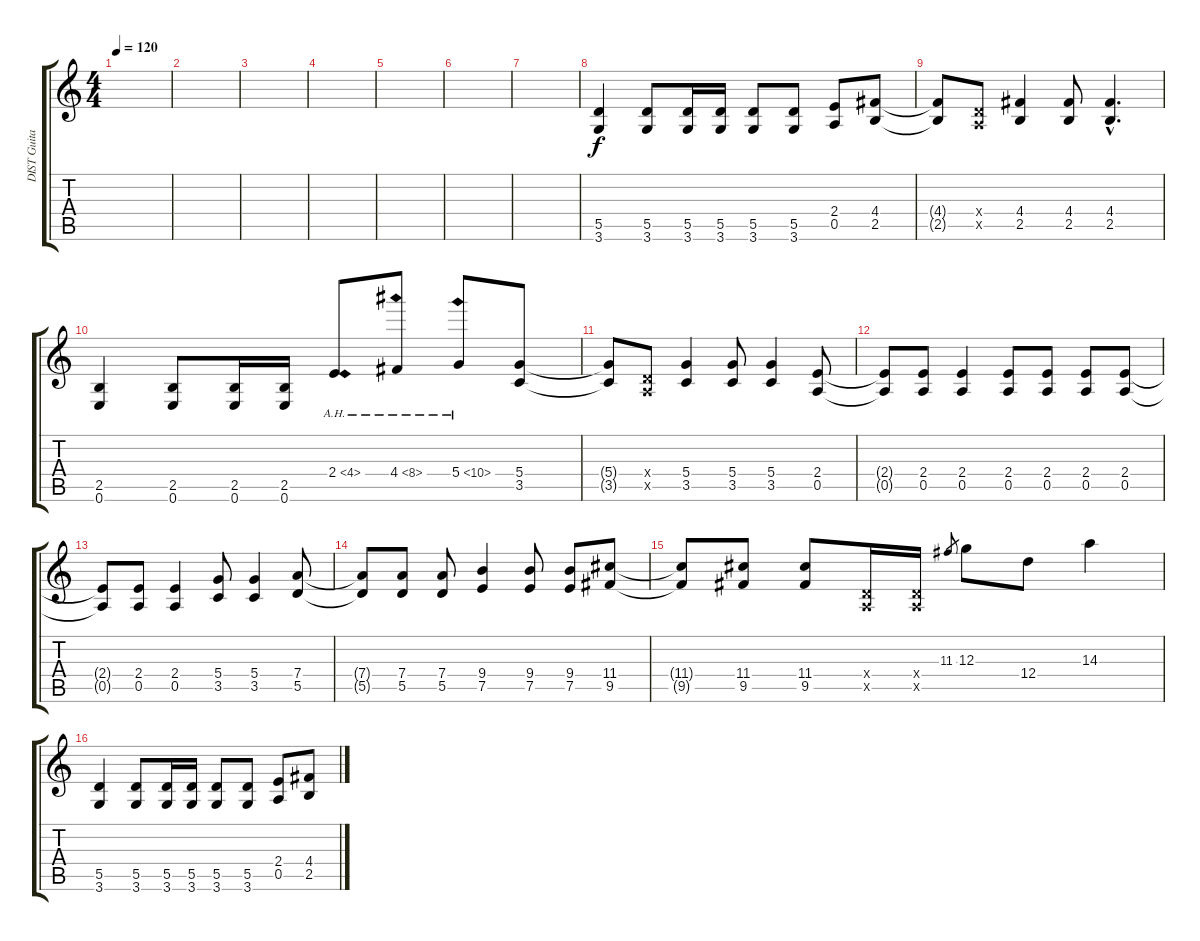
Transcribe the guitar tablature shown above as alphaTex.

\track ("DIST Guitar1" "DIST Guita") {instrument distortionguitar}
\staff {score tabs}
\tuning (E4 B3 G3 D3 A2 E2) {hide}
\ts (4 4)
\tempo 120
\clef g2
\ks c
|
|
|
|
|
|
|
(5.5 3.6).4 (5.5 3.6).8 (5.5 3.6).16 (5.5 3.6).16 (5.5 3.6).8 (5.5 3.6).8 (2.4 0.5).8 (4.4 2.5).8 |
(4.4{t} 2.5{t}).8 (0.4{x} 0.5{x}).8 (4.4 2.5).4 (4.4 2.5).8 (4.4{hac} 2.5{hac}).4{d} |
(2.5 0.6).4 (2.5 0.6).8 (2.5 0.6).16 (2.5 0.6).16 2.4{ah 2}.8 4.4{ah 4}.8 5.4{ah 5}.8 (5.4 3.5).8 |
(5.4{t} 3.5{t}).8 (0.4{x} 0.5{x}).8 (5.4 3.5).4 (5.4 3.5).8 (5.4 3.5).4 (2.4 0.5).8 |
(2.4{t} 0.5{t}).8 (2.4 0.5).8 (2.4 0.5).4 (2.4 0.5).8 (2.4 0.5).8 (2.4 0.5).8 (2.4 0.5).8 |
(2.4{t} 0.5{t}).8 (2.4 0.5).8 (2.4 0.5).4 (5.4 3.5).8 (5.4 3.5).4 (7.4 5.5).8 |
(7.4{t} 5.5{t}).8 (7.4 5.5).8 (7.4 5.5).8 (9.4 7.5).4 (9.4 7.5).8 (9.4 7.5).8 (11.4 9.5).8 |
(11.4{t} 9.5{t}).8 (11.4 9.5).8 (11.4 9.5).8 (0.4{x} 0.5{x}).16 (0.4{x} 0.5{x}).16 11.3.8{gr} 12.3.8 12.4.8 14.3.4 |
(5.5 3.6).4 (5.5 3.6).8 (5.5 3.6).16 (5.5 3.6).16 (5.5 3.6).8 (5.5 3.6).8 (2.4 0.5).8 (4.4 2.5).8
